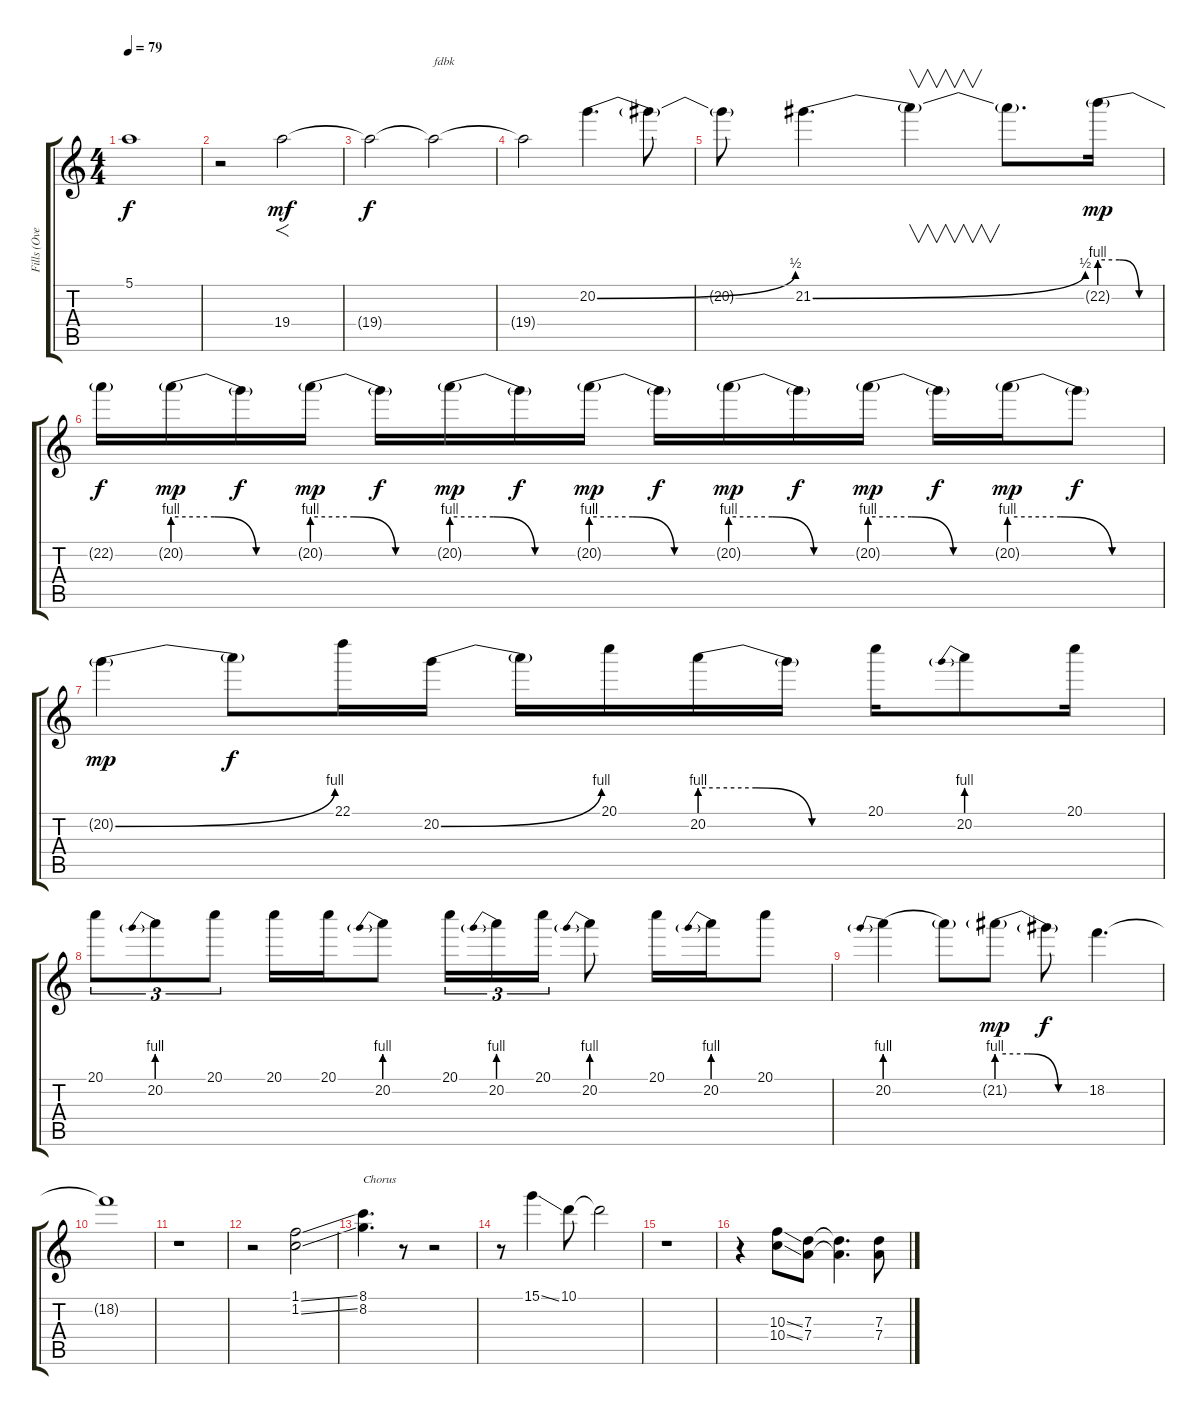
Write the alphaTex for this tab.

\track ("Fills (Overdriven Guitar)" "Fills (Ove") {instrument overdrivenguitar}
\staff {score tabs}
\tuning (E4 B3 G3 D3 A2 E2) {hide}
\ts (4 4)
\tempo 79
\clef g2
\ks c
5.1{t}.1{dy f} |
r.2 19.4.2{f dy mf} |
19.4{t}.2{dy f} 19.4{t}.2{txt "fdbk"} |
19.4{t}.2 20.2{be (bend 0 0 60 2)}.4{d} 20.2{t}.8 |
20.2{t}.8 21.2{be (bend 0 0 60 2)}.4{d} 21.2{t}.4{v} 21.2{t}.8{d} 22.2{be (custom 0 4 20 4 40 0 60 0) g}.16{dy mp} |
22.2{t}.16{dy f} 20.2{be (custom 0 4 20 4 40 0 60 0) g}.16{dy mp} 20.2{t}.16{dy f} 20.2{be (custom 0 4 20 4 40 0 60 0) g}.16{dy mp} 20.2{t}.16{dy f} 20.2{be (custom 0 4 20 4 40 0 60 0) g}.16{dy mp} 20.2{t}.16{dy f} 20.2{be (custom 0 4 20 4 40 0 60 0) g}.16{dy mp} 20.2{t}.16{dy f} 20.2{be (custom 0 4 20 4 40 0 60 0) g}.16{dy mp} 20.2{t}.16{dy f} 20.2{be (custom 0 4 20 4 40 0 60 0) g}.16{dy mp} 20.2{t}.16{dy f} 20.2{be (custom 0 4 20 4 40 0 60 0) g}.16{dy mp} 20.2{t}.8{dy f} |
20.2{be (bend 0 0 60 4) g}.4{dy mp} 20.2{t}.8{dy f} 22.1.16 20.2{be (bend 0 0 60 4)}.16 20.2{t}.16 20.1.16 20.2{be (custom 0 4 20 4 40 0 60 0)}.16 20.2{t}.16 20.1.16 20.2{be (prebend 0 4 60 4)}.8 20.1.16 |
20.1.8{tu (3 2)} 20.2{be (prebend 0 4 60 4)}.8{tu (3 2)} 20.1.8{tu (3 2)} 20.1.16 20.1.16 20.2{be (prebend 0 4 60 4)}.8 20.1.16{tu (3 2)} 20.2{be (prebend 0 4 60 4)}.16{tu (3 2)} 20.1.16{tu (3 2)} 20.2{be (prebend 0 4 60 4)}.8 20.1.16 20.2{be (prebend 0 4 60 4)}.16 20.1.8 |
20.2{be (prebend 0 4 60 4)}.4 20.2{t}.8 21.2{be (custom 0 4 20 4 40 0 60 0) g}.8{dy mp} 21.2{t}.8{dy f} 18.2.4{d} |
18.2{t}.1 |
r.1 |
r.2 (1.1{ss} 1.2{ss}).2 |
(8.1 8.2).4{d txt "Chorus"} r.8 r.2 |
r.8 15.1{ss}.4 10.1.8 10.1{t}.2 |
r.1 |
r.4 (10.3{ss} 10.4{ss}).8 (7.3 7.4).8 (7.3{t} 7.4{t}).4{d} (7.3{ss} 7.4{ss}).8
